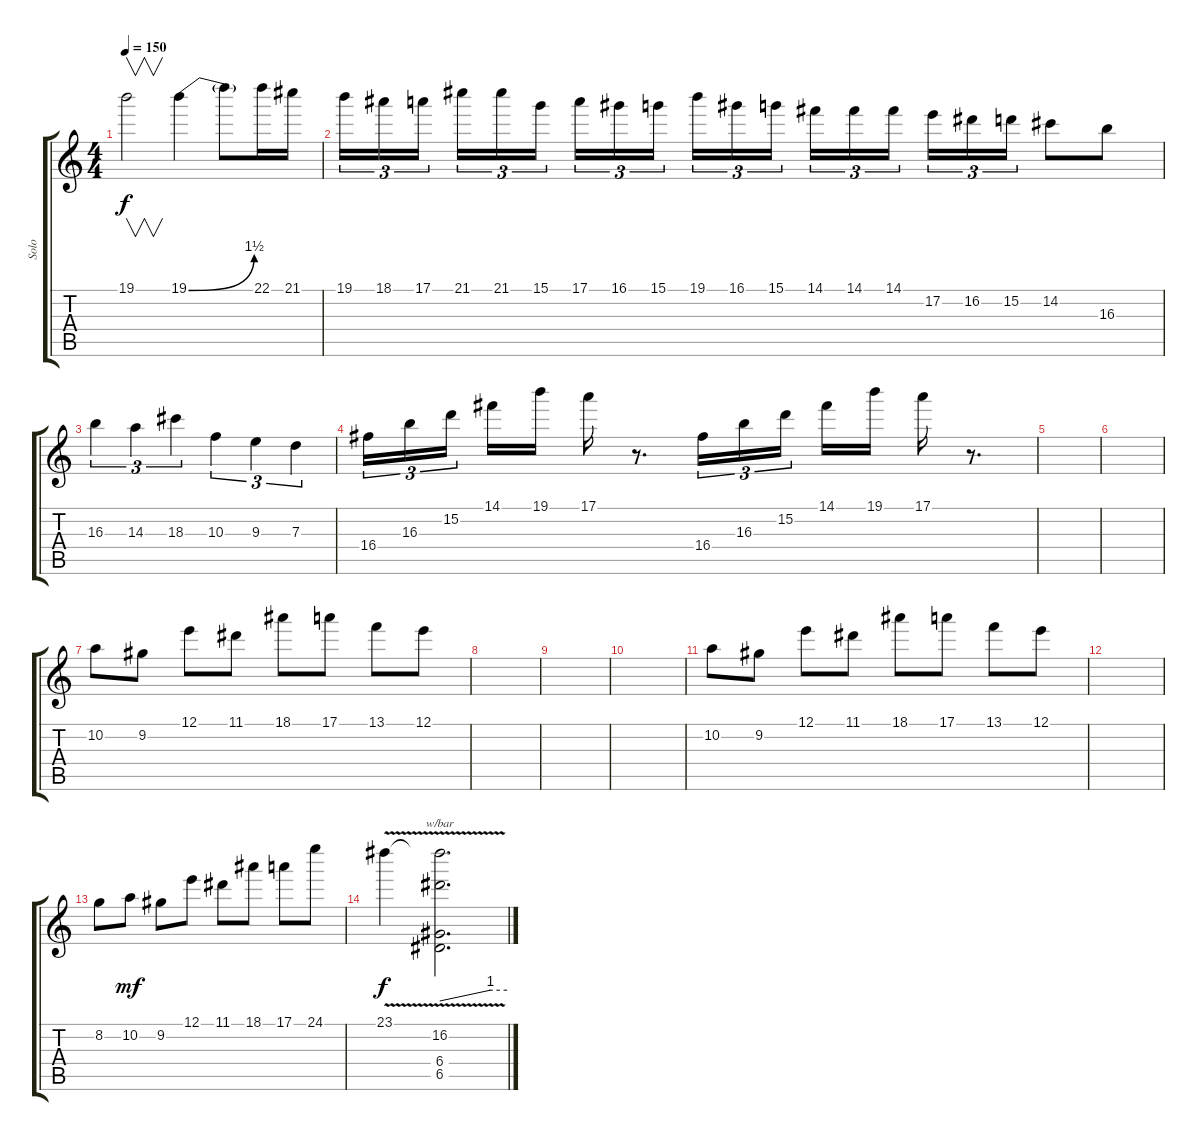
\track ("Solo" "Solo") {instrument distortionguitar}
\staff {score tabs}
\tuning (E4 B3 G3 D3 A2 E2) {hide}
\ts (4 4)
\tempo 150
\clef g2
\ks c
19.1.2{v dy f} 19.1{be (bend 0 0 60 6)}.4 19.1{t}.8 22.1.16 21.1.16 |
19.1.16{tu (3 2)} 18.1.16{tu (3 2)} 17.1.16{tu (3 2) beam splitsecondary} 21.1.16{tu (3 2)} 21.1.16{tu (3 2)} 15.1.16{tu (3 2)} 17.1.16{tu (3 2)} 16.1.16{tu (3 2)} 15.1.16{tu (3 2) beam splitsecondary} 19.1.16{tu (3 2)} 16.1.16{tu (3 2)} 15.1.16{tu (3 2)} 14.1.16{tu (3 2)} 14.1.16{tu (3 2)} 14.1.16{tu (3 2) beam splitsecondary} 17.2.16{tu (3 2)} 16.2.16{tu (3 2)} 15.2.16{tu (3 2)} 14.2.8 16.3.8 |
16.3.4{tu (3 2)} 14.3.4{tu (3 2)} 18.3.4{tu (3 2)} 10.3.4{tu (3 2)} 9.3.4{tu (3 2)} 7.3.4{tu (3 2)} |
16.4.16{tu (3 2)} 16.3.16{tu (3 2)} 15.2.16{tu (3 2) beam splitsecondary} 14.1.16 19.1.16 17.1.16 r.8{d} 16.4.16{tu (3 2)} 16.3.16{tu (3 2)} 15.2.16{tu (3 2) beam splitsecondary} 14.1.16 19.1.16 17.1.16 r.8{d} |
|
|
10.2.8 9.2.8 12.1.8 11.1.8 18.1.8 17.1.8 13.1.8 12.1.8 |
|
|
|
10.2.8 9.2.8 12.1.8 11.1.8 18.1.8 17.1.8 13.1.8 12.1.8 |
|
8.2.8 10.2.8{dy mf} 9.2.8 12.1.8 11.1.8 18.1.8 17.1.8 24.1.8 |
23.1{v}.4{dy f} (23.1{t} 16.2 6.4 6.5).2{d tbe (custom default 0 0 45 4 60 4)}
